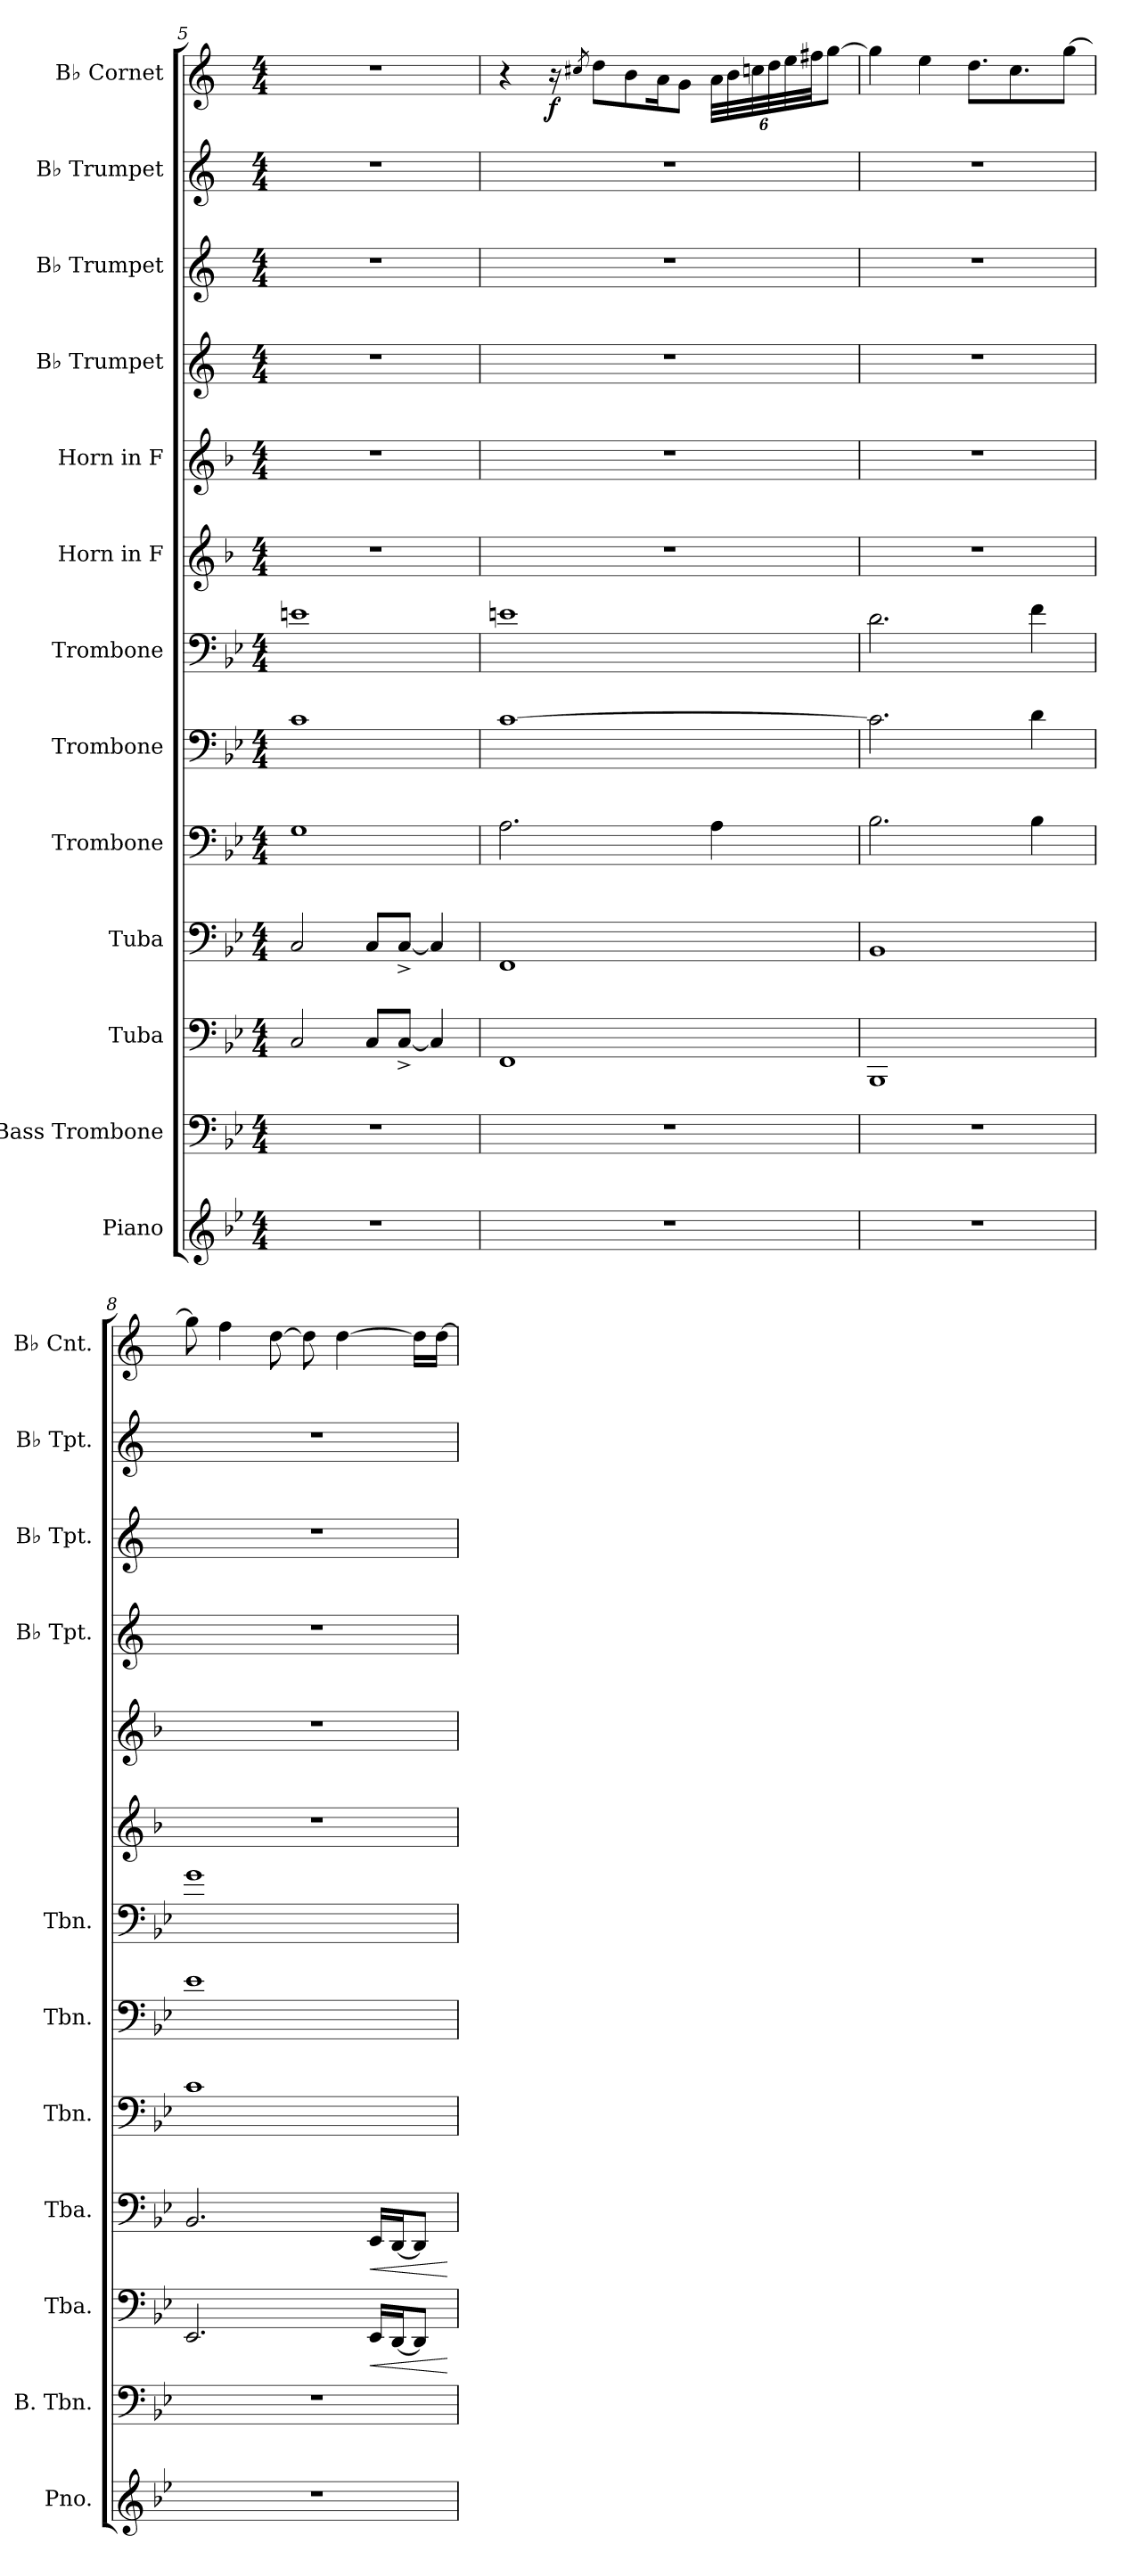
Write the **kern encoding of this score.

**kern	**kern	**kern	**dynam	**kern	**dynam	**kern	**kern	**kern	**kern	**kern	**kern	**kern	**kern	**kern	**dynam
*part13	*part12	*part11	*part11	*part10	*part10	*part9	*part8	*part7	*part6	*part5	*part4	*part3	*part2	*part1	*part1
*staff13	*staff12	*staff11	*staff11	*staff10	*staff10	*staff9	*staff8	*staff7	*staff6	*staff5	*staff4	*staff3	*staff2	*staff1	*staff1
*I"Piano	*I"Bass Trombone	*I"Tuba	*	*I"Tuba	*	*I"Trombone	*I"Trombone	*I"Trombone	*I"Horn in F	*I"Horn in F	*I"B♭ Trumpet	*I"B♭ Trumpet	*I"B♭ Trumpet	*I"B♭ Cornet	*
*I'Pno.	*I'B. Tbn.	*I'Tba.	*	*I'Tba.	*	*I'Tbn.	*I'Tbn.	*I'Tbn.	*	*	*I'B♭ Tpt.	*I'B♭ Tpt.	*I'B♭ Tpt.	*I'B♭ Cnt.	*
!!LO:PB:g=z
*clefG2	*clefF4	*clefF4	*	*clefF4	*	*clefF4	*clefF4	*clefF4	*clefG2	*clefG2	*clefG2	*clefG2	*clefG2	*clefG2	*
*	*	*	*	*	*	*	*	*	*ITrd4c7	*ITrd4c7	*ITrd1c2	*ITrd1c2	*ITrd1c2	*ITrd1c2	*
*k[b-e-]	*k[b-e-]	*k[b-e-]	*	*k[b-e-]	*	*k[b-e-]	*k[b-e-]	*k[b-e-]	*k[b-e-]	*k[b-e-]	*k[b-e-]	*k[b-e-]	*k[b-e-]	*k[b-e-]	*
*M4/4	*M4/4	*M4/4	*	*M4/4	*	*M4/4	*M4/4	*M4/4	*M4/4	*M4/4	*M4/4	*M4/4	*M4/4	*M4/4	*
=5	=5	=5	=5	=5	=5	=5	=5	=5	=5	=5	=5	=5	=5	=5	=5
1r	1r	2C/	.	2C/	.	1G	1c	1en	1r	1r	1r	1r	1r	1r	.
.	.	8C/L	.	8C/L	.	.	.	.	.	.	.	.	.	.	.
.	.	[8C^/J	.	[8C^/J	.	.	.	.	.	.	.	.	.	.	.
.	.	4C/]	.	4C/]	.	.	.	.	.	.	.	.	.	.	.
=6	=6	=6	=6	=6	=6	=6	=6	=6	=6	=6	=6	=6	=6	=6	=6
1r	1r	1FF	.	1FF	.	2.A\	[1c	1en	1r	1r	1r	1r	1r	4r	.
!	!	!	!	!	!	!	!	!	!	!	!	!	!	!	!LO:DY:b
.	.	.	.	.	.	.	.	.	.	.	.	.	.	16r	f
.	.	.	.	.	.	.	.	.	.	.	.	.	.	8qbn/	.
.	.	.	.	.	.	.	.	.	.	.	.	.	.	8cc\L	.
.	.	.	.	.	.	.	.	.	.	.	.	.	.	8a\	.
.	.	.	.	.	.	.	.	.	.	.	.	.	.	16g\K	.
.	.	.	.	.	.	.	.	.	.	.	.	.	.	8f\J	.
*	*	*	*	*	*	*	*	*	*	*	*	*	*	*Xbrackettup	*
.	.	.	.	.	.	4A\	.	.	.	.	.	.	.	48g\LLL	.
.	.	.	.	.	.	.	.	.	.	.	.	.	.	48a\	.
.	.	.	.	.	.	.	.	.	.	.	.	.	.	48b-X\	.
.	.	.	.	.	.	.	.	.	.	.	.	.	.	48cc\	.
.	.	.	.	.	.	.	.	.	.	.	.	.	.	48dd\	.
.	.	.	.	.	.	.	.	.	.	.	.	.	.	48een\JJ	.
.	.	.	.	.	.	.	.	.	.	.	.	.	.	[8ff\J	.
=7	=7	=7	=7	=7	=7	=7	=7	=7	=7	=7	=7	=7	=7	=7	=7
1r	1r	1BBB-	.	1BB-	.	2.B-\	2.c\]	2.d\	1r	1r	1r	1r	1r	4ff\]	.
.	.	.	.	.	.	.	.	.	.	.	.	.	.	4dd\	.
.	.	.	.	.	.	.	.	.	.	.	.	.	.	8.cc\L	.
.	.	.	.	.	.	.	.	.	.	.	.	.	.	8.b-\	.
.	.	.	.	.	.	4B-\	4d\	4f\	.	.	.	.	.	.	.
.	.	.	.	.	.	.	.	.	.	.	.	.	.	[8ff\J	.
!!LO:PB:g=z
=8	=8	=8	=8	=8	=8	=8	=8	=8	=8	=8	=8	=8	=8	=8	=8
1r	1r	2.EE-/	.	2.BB-/	.	1c	1e-	1g	1r	1r	1r	1r	1r	8ff\]	.
.	.	.	.	.	.	.	.	.	.	.	.	.	.	4ee-\	.
.	.	.	.	.	.	.	.	.	.	.	.	.	.	[8cc\	.
.	.	.	.	.	.	.	.	.	.	.	.	.	.	8cc\]	.
.	.	.	.	.	.	.	.	.	.	.	.	.	.	[4cc\	.
!	!	!	!LO:HP:b	!	!LO:HP:b	!	!	!	!	!	!	!	!	!	!
.	.	16EE-/LL	<	16EE-/LL	<	.	.	.	.	.	.	.	.	.	.
.	.	[16DD/J	.	[16DD/J	.	.	.	.	.	.	.	.	.	.	.
.	.	8DD/J]	.	8DD/J]	.	.	.	.	.	.	.	.	.	16cc\LL]	.
.	.	.	.	.	.	.	.	.	.	.	.	.	.	[16cc\JJ	.
.	.	.	[	.	[	.	.	.	.	.	.	.	.	.	.
=	=	=	=	=	=	=	=	=	=	=	=	=	=	=	=
*-	*-	*-	*-	*-	*-	*-	*-	*-	*-	*-	*-	*-	*-	*-	*-
